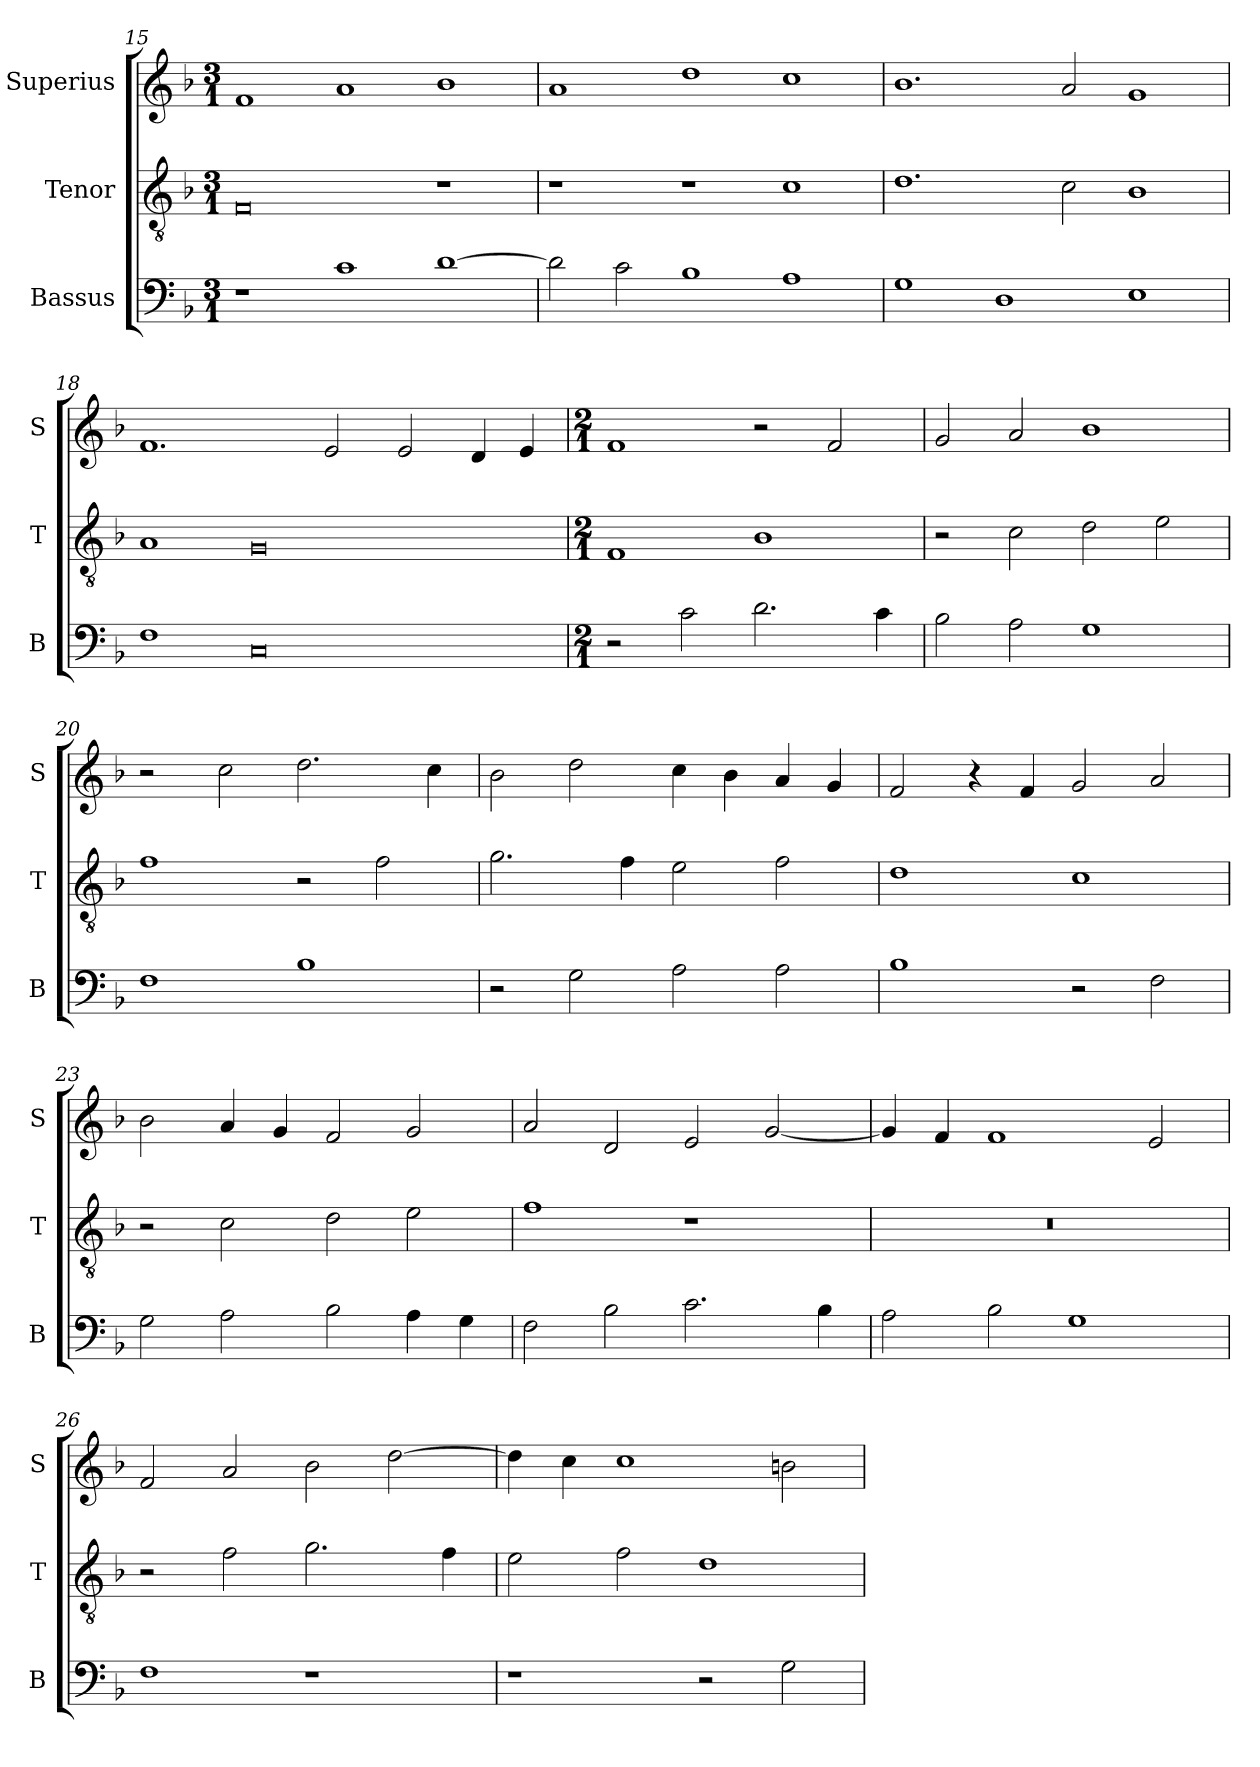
**kern	**kern	**kern
*part3	*part2	*part1
*staff3	*staff2	*staff1
*I"Bassus	*I"Tenor	*I"Superius
*I'B	*I'T	*I'S
*clefF4	*clefGv2	*clefG2
*k[b-]	*k[b-]	*k[b-]
*F:	*F:	*F:
*M3/1	*M3/1	*M3/1
=15	=15	=15
1r	0F	1f
1c	.	1a
[1d	1r	1b-
=16	=16	=16
2d]	1r	1a
2c	.	.
1B-	1r	1dd
1A	1c	1cc
=17	=17	=17
1G	1.d	1.b-
1D	.	.
.	2c	2a
1E	1B-	1g
=18	=18	=18
1F	1A	1.f
0C	0G	.
.	.	2e
.	.	2e
.	.	4d
.	.	4e
=	=	=
*M2/1	*M2/1	*M2/1
2r	1F	1f
2c	.	.
2.d	1B-	2r
.	.	2f
4c	.	.
=19	=19	=19
2B-	2r	2g
2A	2c	2a
1G	2d	1b-
.	2e	.
=20	=20	=20
1F	1f	2r
.	.	2cc
1B-	2r	2.dd
.	2f	.
.	.	4cc
=21	=21	=21
2r	2.g	2b-
2G	.	2dd
.	4f	.
2A	2e	4cc
.	.	4b-
2A	2f	4a
.	.	4g
=22	=22	=22
1B-	1d	2f
.	.	4r
.	.	4f
2r	1c	2g
2F	.	2a
=23	=23	=23
2G	2r	2b-
2A	2c	4a
.	.	4g
2B-	2d	2f
4A	2e	2g
4G	.	.
=24	=24	=24
2F	1f	2a
2B-	.	2d
2.c	1r	2e
.	.	[2g
4B-	.	.
=25	=25	=25
2A	0r	4g]
.	.	4f
2B-	.	1f
1G	.	.
.	.	2e
=26	=26	=26
1F	2r	2f
.	2f	2a
1r	2.g	2b-
.	.	[2dd
.	4f	.
=27	=27	=27
1r	2e	4dd]
.	.	4cc
.	2f	1cc
2r	1d	.
2G	.	2bn
=	=	=
*-	*-	*-
